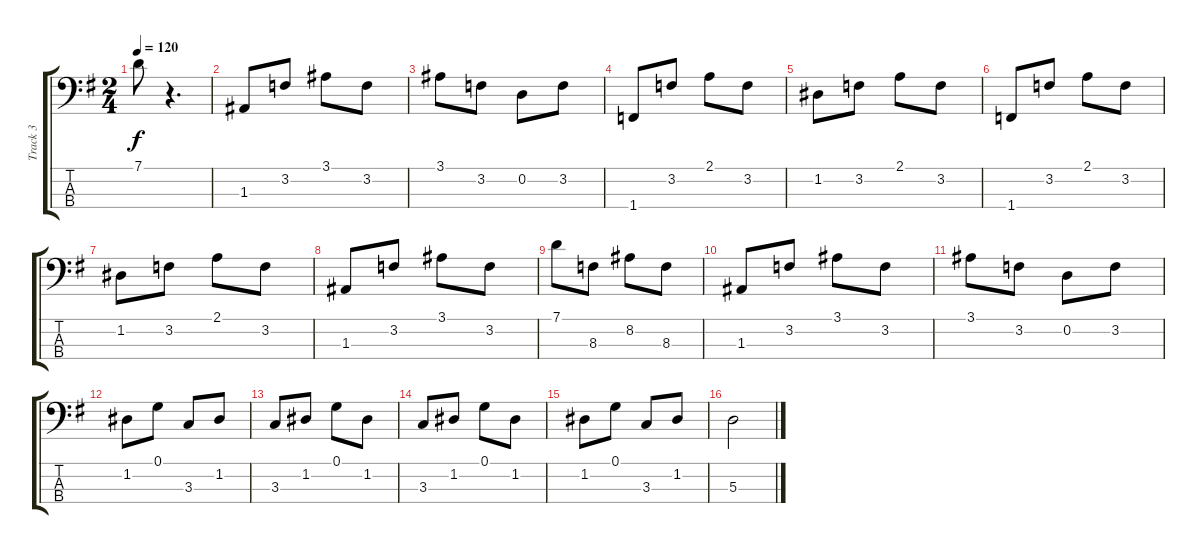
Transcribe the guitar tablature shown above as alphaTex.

\track ("Track 3" "Track 3") {instrument slapbass1}
\staff {score tabs}
\tuning (G2 D2 A1 E1) {hide}
\ts (2 4)
\tempo 120
\clef f4
\ks g
7.1.8{dy f} r.4{d} |
1.3.8 3.2.8 3.1.8 3.2.8 |
3.1.8 3.2.8 0.2.8 3.2.8 |
1.4.8 3.2.8 2.1.8 3.2.8 |
1.2.8 3.2.8 2.1.8 3.2.8 |
1.4.8 3.2.8 2.1.8 3.2.8 |
1.2.8 3.2.8 2.1.8 3.2.8 |
1.3.8 3.2.8 3.1.8 3.2.8 |
7.1.8 8.3.8 8.2.8 8.3.8 |
1.3.8 3.2.8 3.1.8 3.2.8 |
3.1.8 3.2.8 0.2.8 3.2.8 |
1.2.8 0.1.8 3.3.8 1.2.8 |
3.3.8 1.2.8 0.1.8 1.2.8 |
3.3.8 1.2.8 0.1.8 1.2.8 |
1.2.8 0.1.8 3.3.8 1.2.8 |
5.3{sl}.2
